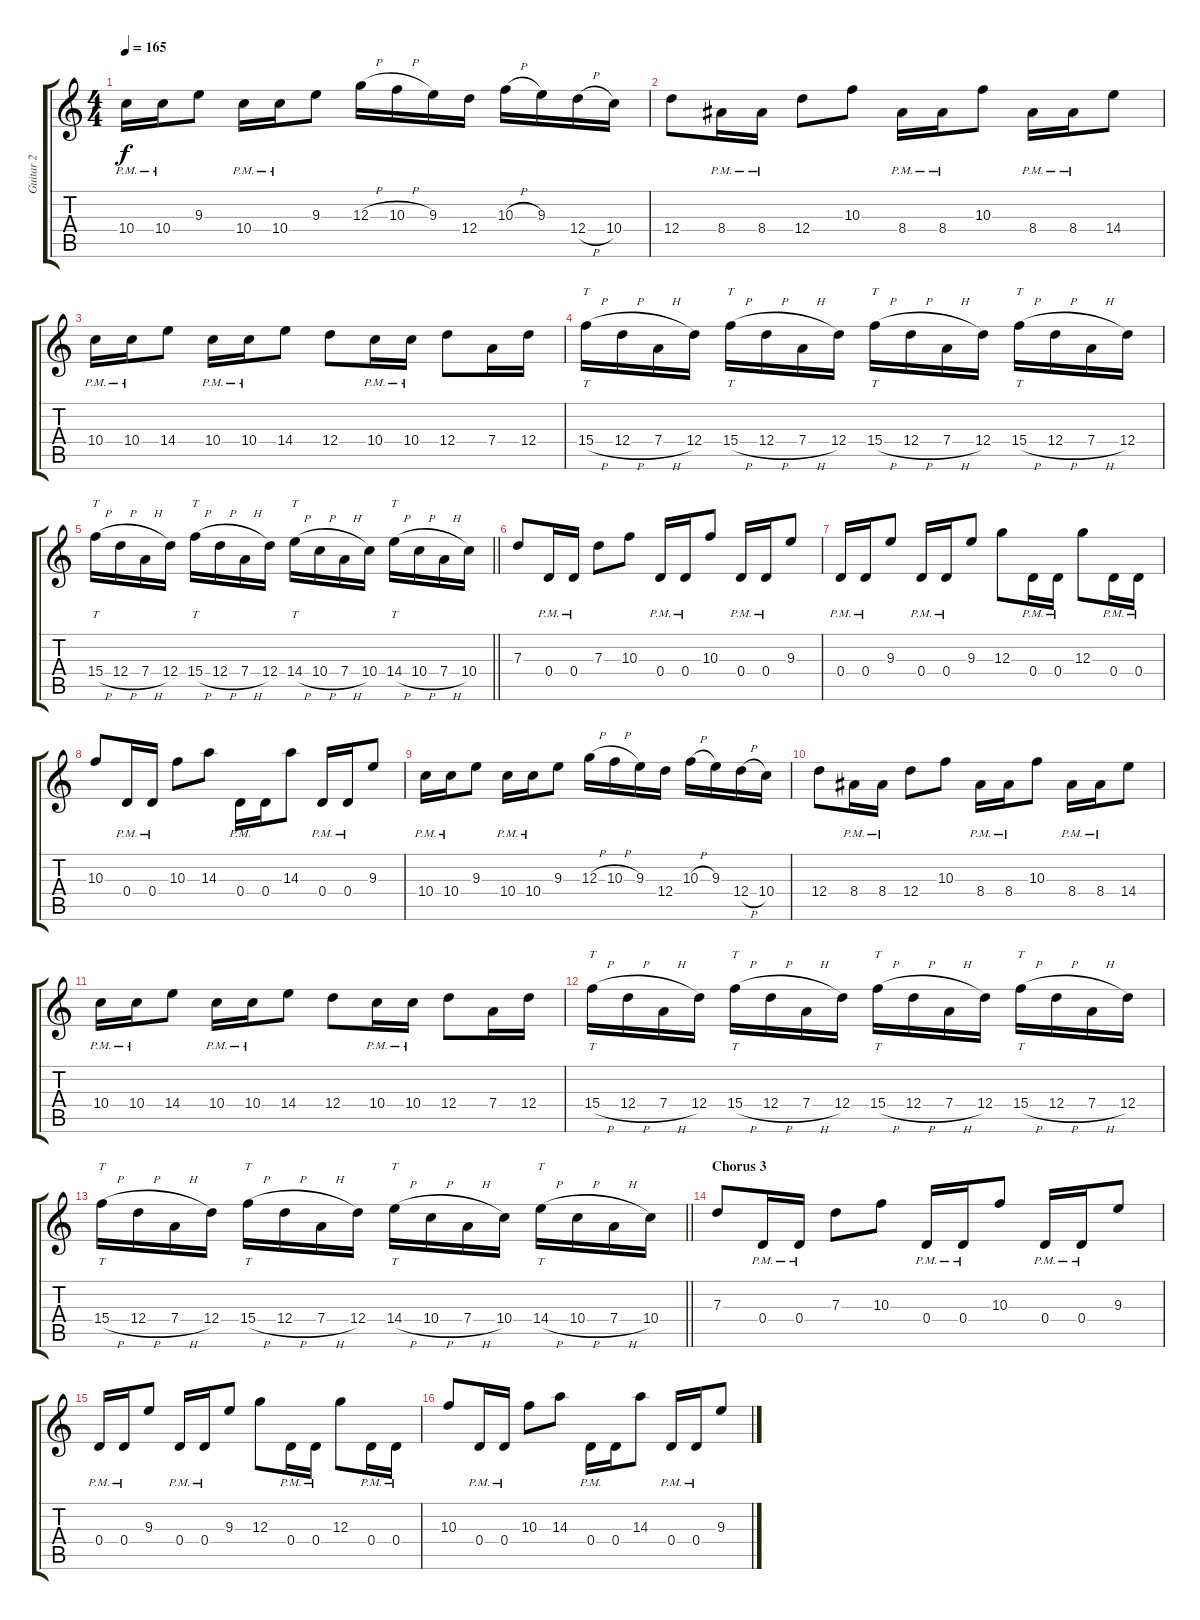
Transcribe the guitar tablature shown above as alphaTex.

\track ("Guitar 2" "Guitar 2") {instrument distortionguitar}
\staff {score tabs}
\tuning (E4 B3 G3 D3 A2 D2) {hide}
\ts (4 4)
\tempo 165
\clef g2
\ks c
10.4{pm}.16{dy f} 10.4{pm}.16 9.3.8 10.4{pm}.16 10.4{pm}.16 9.3.8 12.3{h}.16 10.3{h}.16 9.3.16 12.4.16 10.3{h}.16 9.3.16 12.4{h}.16 10.4.16 |
12.4.8 8.4{pm}.16 8.4{pm}.16 12.4.8 10.3.8 8.4{pm}.16 8.4{pm}.16 10.3.8 8.4{pm}.16 8.4{pm}.16 14.4.8 |
10.4{pm}.16 10.4{pm}.16 14.4.8 10.4{pm}.16 10.4{pm}.16 14.4.8 12.4.8 10.4{pm}.16 10.4{pm}.16 12.4.8 7.4.16 12.4.16 |
15.4{h}.16{tt} 12.4{h}.16 7.4{h}.16 12.4.16 15.4{h}.16{tt} 12.4{h}.16 7.4{h}.16 12.4.16 15.4{h}.16{tt} 12.4{h}.16 7.4{h}.16 12.4.16 15.4{h}.16{tt} 12.4{h}.16 7.4{h}.16 12.4.16 |
\barLineRight lightlight
15.4{h}.16{tt} 12.4{h}.16 7.4{h}.16 12.4.16 15.4{h}.16{tt} 12.4{h}.16 7.4{h}.16 12.4.16 14.4{h}.16{tt} 10.4{h}.16 7.4{h}.16 10.4.16 14.4{h}.16{tt} 10.4{h}.16 7.4{h}.16 10.4.16 |
7.3.8 0.4{pm}.16 0.4{pm}.16 7.3.8 10.3.8 0.4{pm}.16 0.4{pm}.16 10.3.8 0.4{pm}.16 0.4{pm}.16 9.3.8 |
0.4{pm}.16 0.4{pm}.16 9.3.8 0.4{pm}.16 0.4{pm}.16 9.3.8 12.3.8 0.4{pm}.16 0.4{pm}.16 12.3.8 0.4{pm}.16 0.4{pm}.16 |
10.3.8 0.4{pm}.16 0.4{pm}.16 10.3.8 14.3.8 0.4{pm}.16 0.4.16 14.3.8 0.4{pm}.16 0.4{pm}.16 9.3.8 |
10.4{pm}.16 10.4{pm}.16 9.3.8 10.4{pm}.16 10.4{pm}.16 9.3.8 12.3{h}.16 10.3{h}.16 9.3.16 12.4.16 10.3{h}.16 9.3.16 12.4{h}.16 10.4.16 |
12.4.8 8.4{pm}.16 8.4{pm}.16 12.4.8 10.3.8 8.4{pm}.16 8.4{pm}.16 10.3.8 8.4{pm}.16 8.4{pm}.16 14.4.8 |
10.4{pm}.16 10.4{pm}.16 14.4.8 10.4{pm}.16 10.4{pm}.16 14.4.8 12.4.8 10.4{pm}.16 10.4{pm}.16 12.4.8 7.4.16 12.4.16 |
15.4{h}.16{tt} 12.4{h}.16 7.4{h}.16 12.4.16 15.4{h}.16{tt} 12.4{h}.16 7.4{h}.16 12.4.16 15.4{h}.16{tt} 12.4{h}.16 7.4{h}.16 12.4.16 15.4{h}.16{tt} 12.4{h}.16 7.4{h}.16 12.4.16 |
\barLineRight lightlight
15.4{h}.16{tt} 12.4{h}.16 7.4{h}.16 12.4.16 15.4{h}.16{tt} 12.4{h}.16 7.4{h}.16 12.4.16 14.4{h}.16{tt} 10.4{h}.16 7.4{h}.16 10.4.16 14.4{h}.16{tt} 10.4{h}.16 7.4{h}.16 10.4.16 |
\section ("" "Chorus 3")
7.3.8 0.4{pm}.16 0.4{pm}.16 7.3.8 10.3.8 0.4{pm}.16 0.4{pm}.16 10.3.8 0.4{pm}.16 0.4{pm}.16 9.3.8 |
0.4{pm}.16 0.4{pm}.16 9.3.8 0.4{pm}.16 0.4{pm}.16 9.3.8 12.3.8 0.4{pm}.16 0.4{pm}.16 12.3.8 0.4{pm}.16 0.4{pm}.16 |
10.3.8 0.4{pm}.16 0.4{pm}.16 10.3.8 14.3.8 0.4{pm}.16 0.4.16 14.3.8 0.4{pm}.16 0.4{pm}.16 9.3.8
